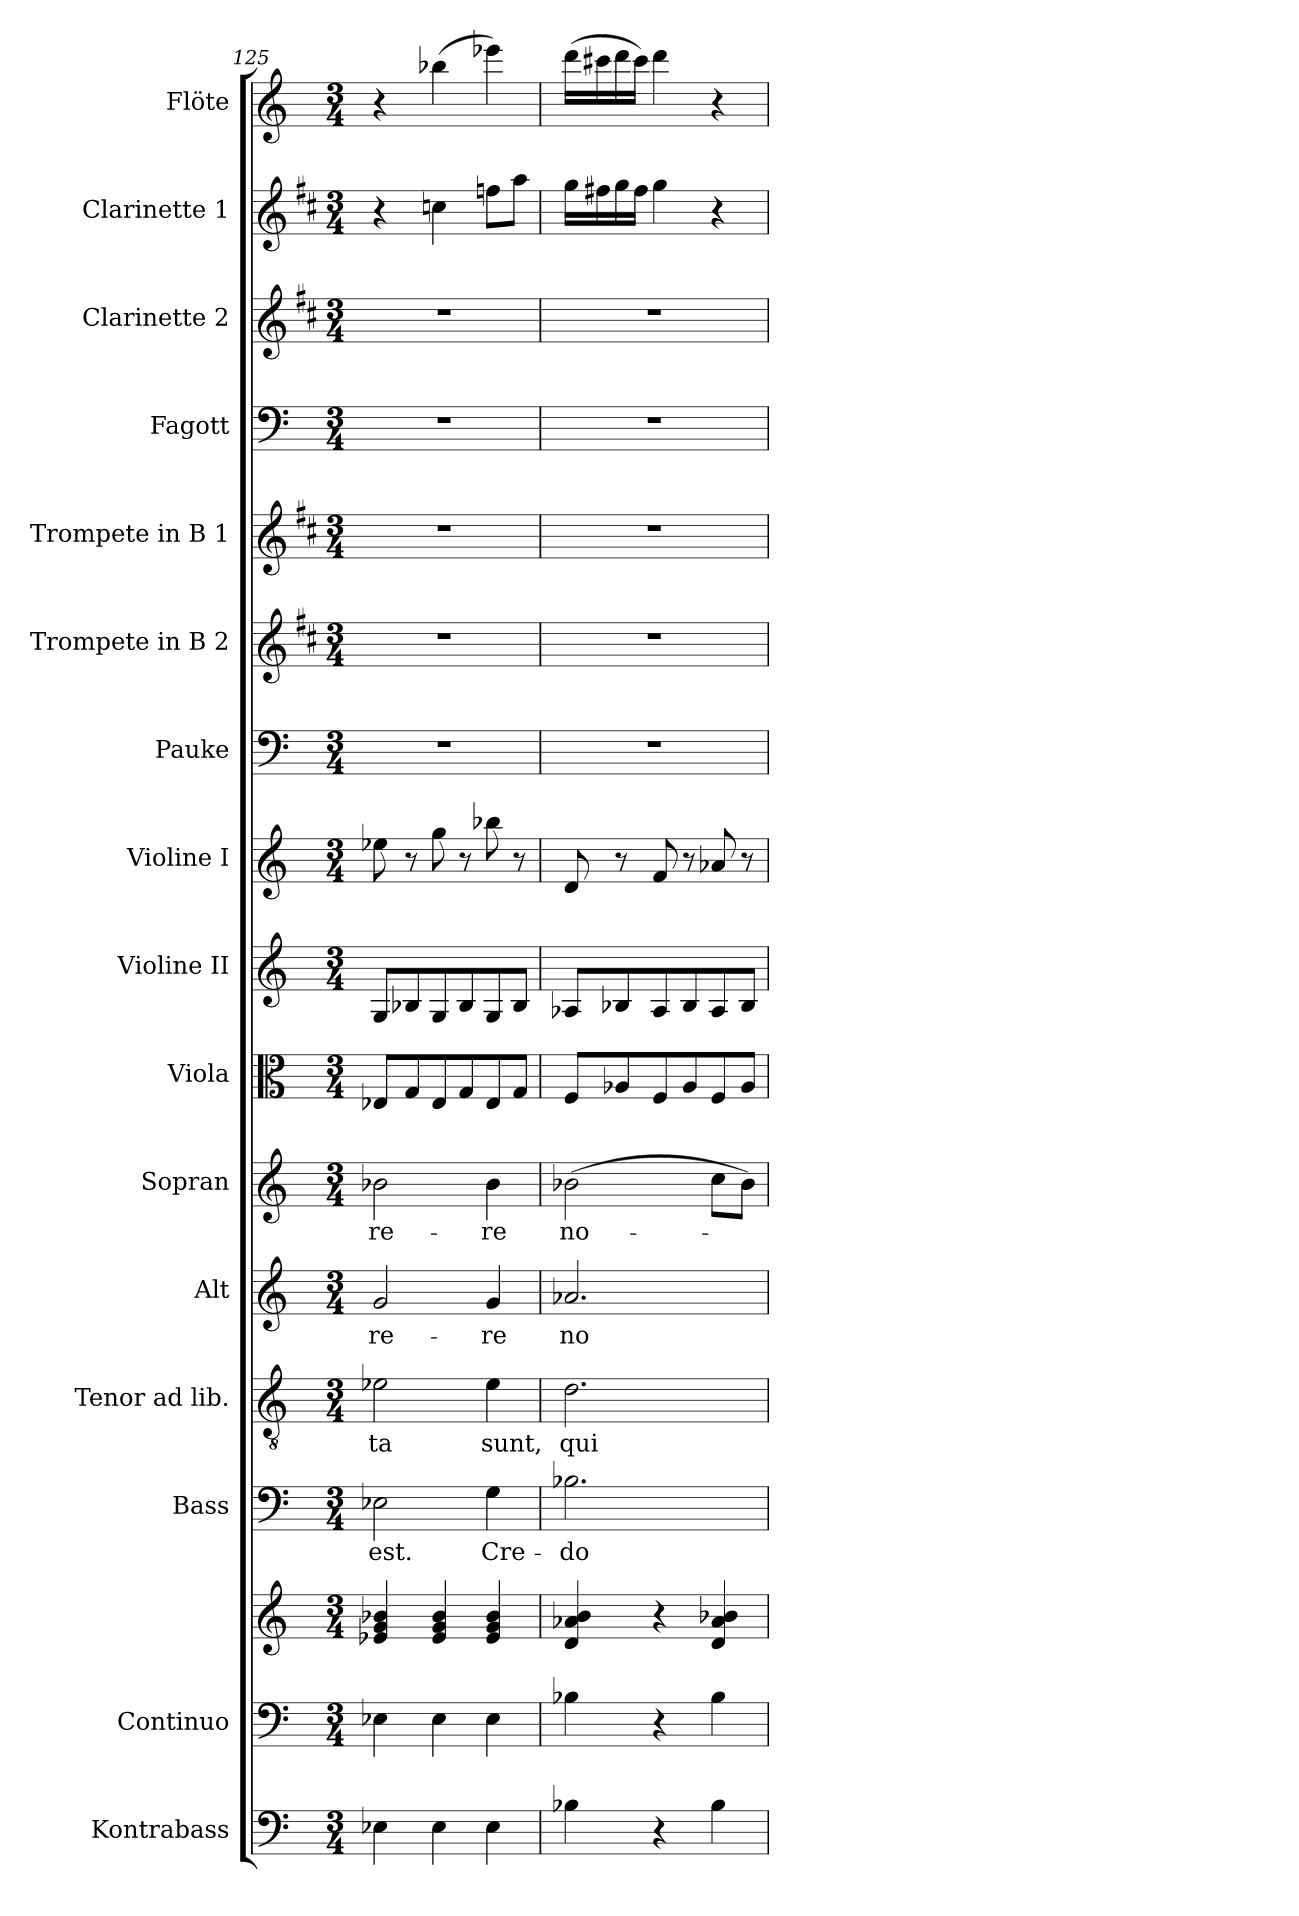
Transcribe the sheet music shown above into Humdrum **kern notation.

**kern	**kern	**kern	**kern	**text	**kern	**text	**kern	**text	**kern	**text	**kern	**kern	**kern	**kern	**kern	**kern	**kern	**kern	**kern	**kern
*part16	*part15	*part15	*part14	*part14	*part13	*part13	*part12	*part12	*part11	*part11	*part10	*part9	*part8	*part7	*part6	*part5	*part4	*part3	*part2	*part1
*staff17	*staff16	*staff15	*staff14	*staff14	*staff13	*staff13	*staff12	*staff12	*staff11	*staff11	*staff10	*staff9	*staff8	*staff7	*staff6	*staff5	*staff4	*staff3	*staff2	*staff1
*I"Kontrabass	*I"Continuo	*	*I"Bass	*	*I"Tenor ad lib.	*	*I"Alt	*	*I"Sopran	*	*I"Viola	*I"Violine II	*I"Violine I	*I"Pauke	*I"Trompete in B 2	*I"Trompete in B 1	*I"Fagott	*I"Clarinette 2	*I"Clarinette 1	*I"Flöte
*I'Kb.	*I'cont.	*	*I'B	*	*I'T	*	*I'A	*	*I'S	*	*I'Vla.	*I'Vl. II	*I'Vl. I	*I'Pk.	*	*	*I'Fg.	*I'Cl. 2	*I'Cl. 1	*I'Fl.
*clefF4	*clefF4	*clefG2	*clefF4	*	*clefGv2	*	*clefG2	*	*clefG2	*	*clefC3	*clefG2	*clefG2	*clefF4	*clefG2	*clefG2	*clefF4	*clefG2	*clefG2	*clefG2
*ITrd7c12	*	*	*	*	*	*	*	*	*	*	*	*	*	*	*ITrd1c2	*ITrd1c2	*	*ITrd1c2	*ITrd1c2	*
*k[]	*k[]	*k[]	*k[]	*	*k[]	*	*k[]	*	*k[]	*	*k[]	*k[]	*k[]	*k[]	*k[]	*k[]	*k[]	*k[]	*k[]	*k[]
*C:	*C:	*C:	*C:	*	*C:	*	*C:	*	*C:	*	*C:	*C:	*C:	*C:	*C:	*C:	*C:	*C:	*C:	*C:
*M3/4	*M3/4	*M3/4	*M3/4	*	*M3/4	*	*M3/4	*	*M3/4	*	*M3/4	*M3/4	*M3/4	*M3/4	*M3/4	*M3/4	*M3/4	*M3/4	*M3/4	*M3/4
=125	=125	=125	=125	=125	=125	=125	=125	=125	=125	=125	=125	=125	=125	=125	=125	=125	=125	=125	=125	=125
!	!	!	!	!LO:LY:b	!	!LO:LY:b	!	!LO:LY:b	!	!LO:LY:b	!	!	!	!	!	!	!	!	!	!
4EE-X\	4E-X\	4e-X/ 4g/ 4b-X/	2E-X\	est.	2e-X\	-ta	2g/	-re-	2b-X\	-re-	8E-X/L	8G/L	8ee-X\	2.r	2.r	2.r	2.r	2.r	4r	4r
.	.	.	.	.	.	.	.	.	.	.	8G/	8B-X/	8r	.	.	.	.	.	.	.
4EE-\	4E-\	4e-/ 4g/ 4b-/	.	.	.	.	.	.	.	.	8E-/	8G/	8gg\	.	.	.	.	.	4b-X\	(>4bb-X\
.	.	.	.	.	.	.	.	.	.	.	8G/	8B-/	8r	.	.	.	.	.	.	.
!	!	!	!	!LO:LY:b	!	!LO:LY:b	!	!LO:LY:b	!	!LO:LY:b	!	!	!	!	!	!	!	!	!	!
4EE-\	4E-\	4e-/ 4g/ 4b-/	4G\	Cre-	4e-\	sunt,	4g/	-re	4b-\	-re	8E-/	8G/	8bb-X\	.	.	.	.	.	8ee-X\L	4eee-X\)
.	.	.	.	.	.	.	.	.	.	.	8G/J	8B-/J	8r	.	.	.	.	.	8gg\J	.
!!LO:PB:g=z
=126	=126	=126	=126	=126	=126	=126	=126	=126	=126	=126	=126	=126	=126	=126	=126	=126	=126	=126	=126	=126
!	!	!	!	!LO:LY:b	!	!LO:LY:b	!	!LO:LY:b	!	!LO:LY:b	!	!	!	!	!	!	!	!	!	!
4BB-X\	4B-X\	4d/ 4a-X/ 4b/	2.B-X\	-do	2.d\	qui	2.a-X/	no-	(>2b-X\	no-	8F/L	8A-X/L	8d/	2.r	2.r	2.r	2.r	2.r	16ff\LL	(>16ddd\LL
.	.	.	.	.	.	.	.	.	.	.	.	.	.	.	.	.	.	.	16een\	16ccc#X\
.	.	.	.	.	.	.	.	.	.	.	8A-X/	8B-X/	8r	.	.	.	.	.	16ff\	16ddd\
.	.	.	.	.	.	.	.	.	.	.	.	.	.	.	.	.	.	.	16ee\JJ	16ccc#\JJ)
4r	4r	4r	.	.	.	.	.	.	.	.	8F/	8A-/	8f/	.	.	.	.	.	4ff\	4ddd\
.	.	.	.	.	.	.	.	.	.	.	8A-/	8B-/	8r	.	.	.	.	.	.	.
4BB-\	4B-\	4d/ 4a-/ 4b-X/	.	.	.	.	.	.	8cc\L	.	8F/	8A-/	8a-X/	.	.	.	.	.	4r	4r
.	.	.	.	.	.	.	.	.	8b-\J)	.	8A-/J	8B-/J	8r	.	.	.	.	.	.	.
=	=	=	=	=	=	=	=	=	=	=	=	=	=	=	=	=	=	=	=	=
*-	*-	*-	*-	*-	*-	*-	*-	*-	*-	*-	*-	*-	*-	*-	*-	*-	*-	*-	*-	*-
